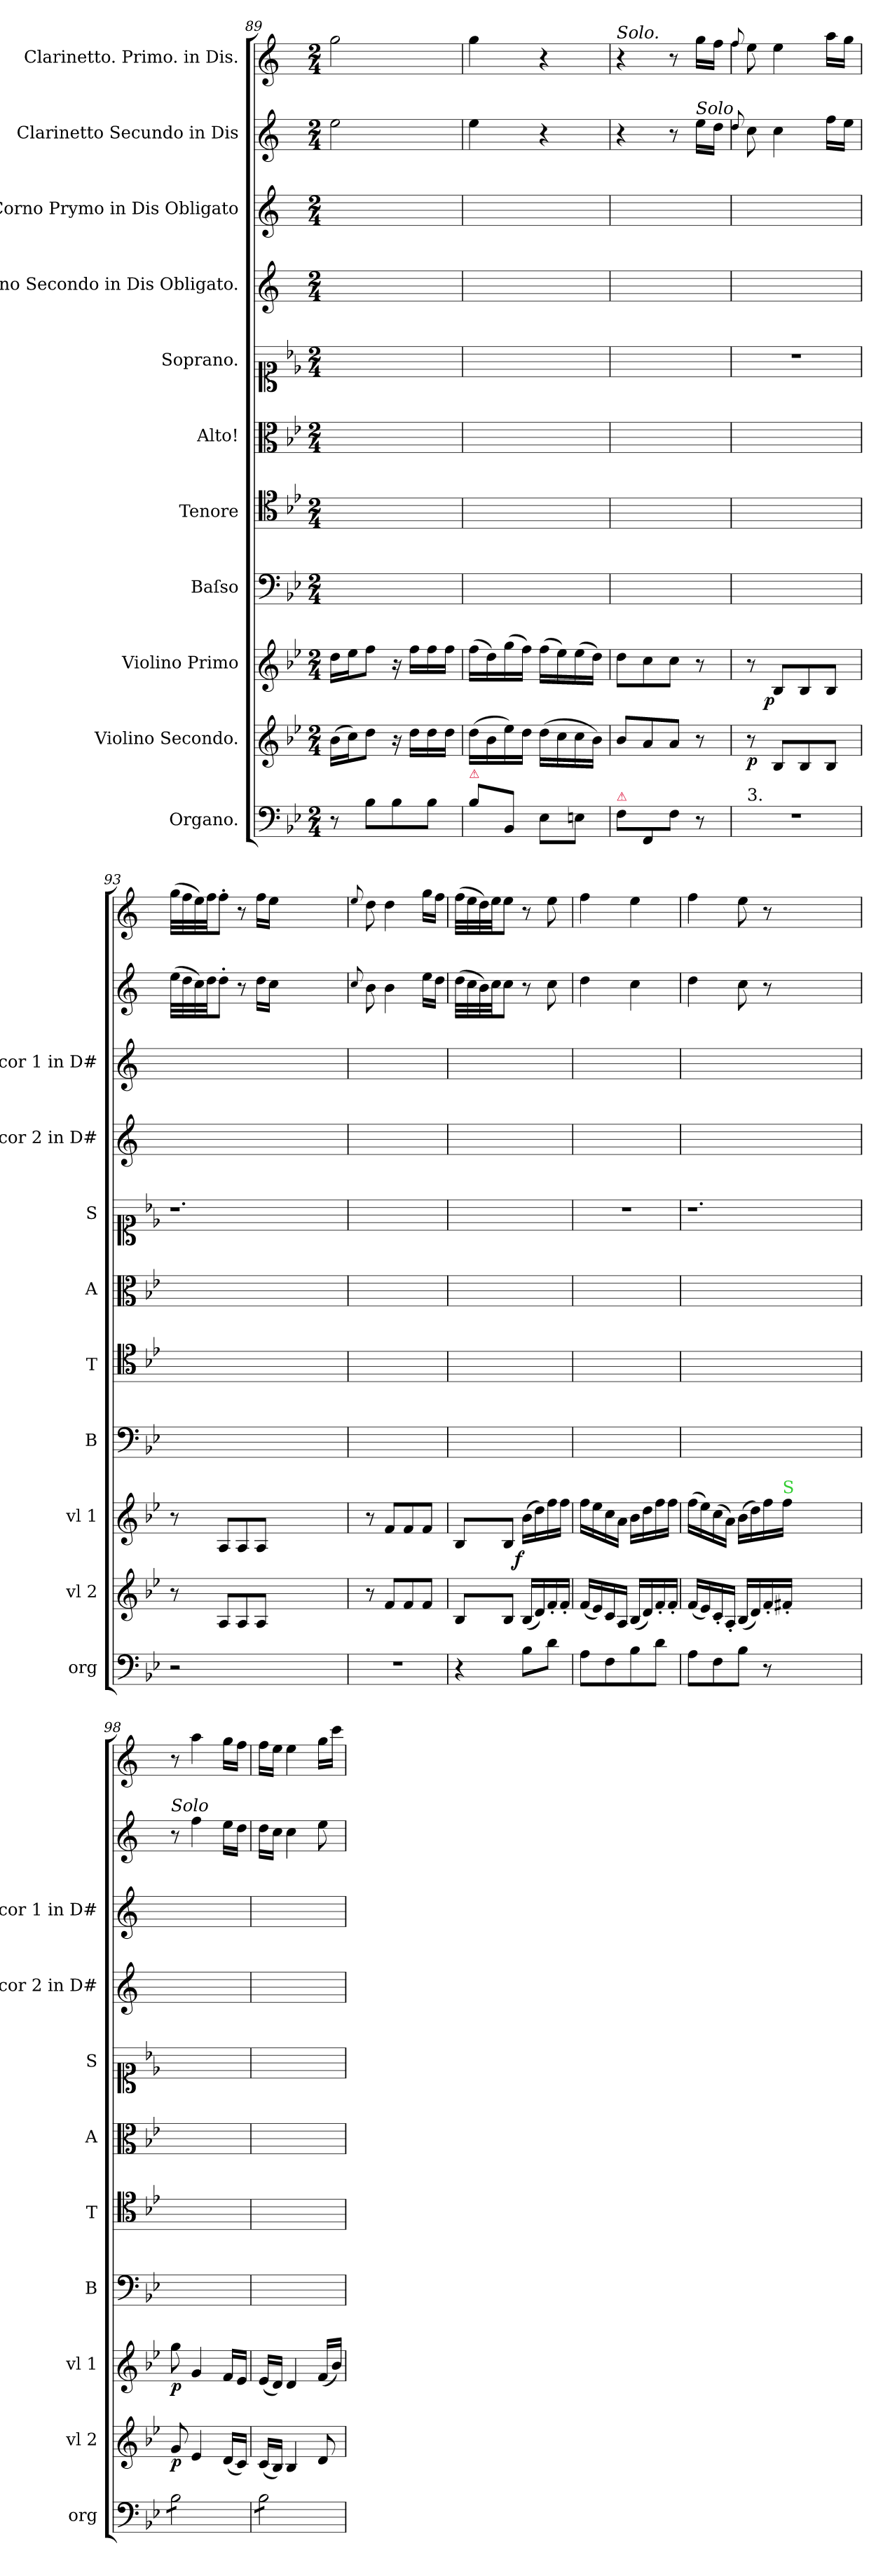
**kern	**kern	**dynam	**kern	**dynam	**kern	**kern	**kern	**kern	**kern	**kern	**kern	**kern
*part11	*part10	*part10	*part9	*part9	*part8	*part7	*part6	*part5	*part4	*part3	*part2	*part1
*staff11	*staff10	*staff10	*staff9	*staff9	*staff8	*staff7	*staff6	*staff5	*staff4	*staff3	*staff2	*staff1
*I"Organo.	*I"Violino Secondo.	*	*I"Violino Primo	*	*I"Baſso	*I"Tenore	*I"Alto!	*I"Soprano.	*I"Corno Secondo in Dis Obligato.	*I"Corno Prymo in Dis Obligato	*I"Clarinetto Secundo in Dis	*I"Clarinetto. Primo. in Dis.
*I'org	*I'vl 2	*	*I'vl 1	*	*I'B	*I'T	*I'A	*I'S	*I'cor 2 in D#	*I'cor 1 in D#	*	*
*clefF4	*clefG2	*	*clefG2	*	*clefF4	*clefC4	*clefC3	*clefC1	*clefG2	*clefG2	*clefG2	*clefG2
*	*	*	*	*	*	*	*	*	*ITrd5c9	*ITrd5c9	*ITrd1c2	*ITrd1c2
*k[b-e-]	*k[b-e-]	*	*k[b-e-]	*	*k[b-e-]	*k[b-e-]	*k[b-e-]	*k[b-e-]	*k[b-e-a-]	*k[b-e-a-]	*k[b-e-]	*k[b-e-]
*M2/4	*M2/4	*	*M2/4	*	*M2/4	*M2/4	*M2/4	*M2/4	*M2/4	*M2/4	*M2/4	*M2/4
=89	=89	=89	=89	=89	=89	=89	=89	=89	=89	=89	=89	=89
8r	(16b-\LL	.	16dd\LL	.	2ryy	2ryy	2ryy	2ryy	2ryy	2ryy	2dd\	2ff\
.	16cc\J)	.	16ee-\J	.	.	.	.	.	.	.	.	.
8B-\L	8dd\J	.	8ff\J	.	.	.	.	.	.	.	.	.
8B-\	16r	.	16r	.	.	.	.	.	.	.	.	.
.	16dd\LL	.	16ff\LL	.	.	.	.	.	.	.	.	.
8B-\J	16dd\	.	16ff\	.	.	.	.	.	.	.	.	.
.	16dd\JJ	.	16ff\JJ	.	.	.	.	.	.	.	.	.
=90	=90	=90	=90	=90	=90	=90	=90	=90	=90	=90	=90	=90
!LO:TX:a:color=crimson:t=⚠	!	!	!	!	!	!	!	!	!	!	!	!
8B-\L	(16dd\LL	.	(16ff\LL	.	2ryy	2ryy	2ryy	2ryy	2ryy	2ryy	4dd\	4ff\
.	16b-\	.	16dd\)	.	.	.	.	.	.	.	.	.
8BB-/J	16ee-\)	.	(16gg\	.	.	.	.	.	.	.	.	.
.	16dd\JJ	.	16ff\JJ)	.	.	.	.	.	.	.	.	.
8E-\L	(16dd\LL	.	(16ff\LL	.	.	.	.	.	.	.	4r	4r
.	16cc\	.	16ee-\)	.	.	.	.	.	.	.	.	.
8En\J	16cc\	.	(16ee-\	.	.	.	.	.	.	.	.	.
.	16b-\JJ)	.	16dd\JJ)	.	.	.	.	.	.	.	.	.
=91	=91	=91	=91	=91	=91	=91	=91	=91	=91	=91	=91	=91
!	!	!	!	!	!	!	!	!	!	!	!	!LO:TX:a:i:t=Solo.
!LO:TX:a:color=crimson:t=⚠	!	!	!	!	!	!	!	!	!	!	!	!
8F\L	8b-/L	.	8dd\L	.	2ryy	2ryy	2ryy	2ryy	2ryy	2ryy	4r	4r
8FF/	8a/	.	8cc\	.	.	.	.	.	.	.	.	.
8F\J	8a/J	.	8cc\J	.	.	.	.	.	.	.	8r	8r
!	!	!	!	!	!	!	!	!	!	!	!LO:TX:a:i:t=Solo	!
8r	8r	.	8r	.	.	.	.	.	.	.	16dd\LL	16ff\LL
.	.	.	.	.	.	.	.	.	.	.	16cc\JJ	16ee-\JJ
=92	=92	=92	=92	=92	=92	=92	=92	=92	=92	=92	=92	=92
.	.	.	.	.	.	.	.	.	.	.	8qqcc/	8qqee-/
!LO:TX:a:t=3.	!	!	!	!	!	!	!	!	!	!	!	!
2r	8r	p	8r	.	2ryy	2ryy	2ryy	2r	2ryy	2ryy	8b-\	8dd\
!	!	!	!	!LO:DY:b:rj	!	!	!	!	!	!	!	!
.	8B-/L	.	8B-/L	p	.	.	.	.	.	.	4b-\	4dd\
.	8B-/	.	8B-/	.	.	.	.	.	.	.	.	.
.	8B-/J	.	8B-/J	.	.	.	.	.	.	.	16ee-\LL	16gg\LL
.	.	.	.	.	.	.	.	.	.	.	16dd\JJ	16ff\JJ
=93	=93	=93	=93	=93	=93	=93	=93	=93	=93	=93	=93	=93
2r	8r	.	8r	.	2ryy	2ryy	2ryy	1.r	2ryy	2ryy	(32dd\LLL	(32ff\LLL
.	.	.	.	.	.	.	.	.	.	.	32cc\	32ee-\
.	.	.	.	.	.	.	.	.	.	.	32b-\)	32dd\)
.	.	.	.	.	.	.	.	.	.	.	32cc\JJ	32ee-\JJ
.	8A/L	.	8A/L	.	.	.	.	.	.	.	8cc'\J	8ee-'\J
.	8A/	.	8A/	.	.	.	.	.	.	.	8r	8r
.	8A/J	.	8A/J	.	.	.	.	.	.	.	16cc\LL	16ee-\LL
.	.	.	.	.	.	.	.	.	.	.	16b-\JJ	16dd\JJ
1ryy	1ryy	.	1ryy	.	1ryy	1ryy	1ryy	.	1ryy	1ryy	1ryy	1ryy
=94	=94	=94	=94	=94	=94	=94	=94	=94	=94	=94	=94	=94
.	.	.	.	.	.	.	.	.	.	.	8qqb-/	8qqdd/
2r	8r	.	8r	.	2ryy	2ryy	2ryy	2ryy	2ryy	2ryy	8a\	8cc\
.	8f/L	.	8f/L	.	.	.	.	.	.	.	4a\	4cc\
.	8f/	.	8f/	.	.	.	.	.	.	.	.	.
.	8f/J	.	8f/J	.	.	.	.	.	.	.	16dd\LL	16ff\LL
.	.	.	.	.	.	.	.	.	.	.	16cc\JJ	16ee-\JJ
=95	=95	=95	=95	=95	=95	=95	=95	=95	=95	=95	=95	=95
4r	8B-/L	.	8B-/L	.	2ryy	2ryy	2ryy	2ryy	2ryy	2ryy	(32cc\LLL	(32ee-\LLL
.	.	.	.	.	.	.	.	.	.	.	32b-\	32dd\
.	.	.	.	.	.	.	.	.	.	.	32a\)	32cc\)
.	.	.	.	.	.	.	.	.	.	.	32b-\JJ	32dd\JJ
.	8B-/J	.	8B-/J	.	.	.	.	.	.	.	8b-\J	8dd\J
!	!	!LO:DY:a	!	!LO:DY:b:rj	!	!	!	!	!	!	!	!
8B-\L	(16B-/LL	for.	(16b-\LL	f	.	.	.	.	.	.	8r	8r
.	16d/)	.	16dd\)	.	.	.	.	.	.	.	.	.
8d\J	16f'/	.	16ff\	.	.	.	.	.	.	.	8b-\	8dd\
.	16f'/JJ	.	16ff\JJ	.	.	.	.	.	.	.	.	.
=96	=96	=96	=96	=96	=96	=96	=96	=96	=96	=96	=96	=96
8A\L	(16f/LL	.	16ff\LL	.	2ryy	2ryy	2ryy	2r	2ryy	2ryy	4cc\	4ee-\
.	16e-/)	.	16ee-\	.	.	.	.	.	.	.	.	.
8F\	16c/	.	16cc\	.	.	.	.	.	.	.	.	.
.	16A/JJ	.	16a\JJ	.	.	.	.	.	.	.	.	.
8B-\	(16B-/LL	.	16b-\LL	.	.	.	.	.	.	.	4b-\	4dd\
.	16d/)	.	16dd\	.	.	.	.	.	.	.	.	.
8d\J	16f'/	.	16ff\	.	.	.	.	.	.	.	.	.
.	16f'/JJ	.	16ff\JJ	.	.	.	.	.	.	.	.	.
=97	=97	=97	=97	=97	=97	=97	=97	=97	=97	=97	=97	=97
8A\L	(16f/LL	.	(16ff\LL	.	2ryy	2ryy	2ryy	1.r	2ryy	2ryy	4cc\	4ee-\
.	16e-/)	.	16ee-\)	.	.	.	.	.	.	.	.	.
8F\	16c'/	.	(16cc\	.	.	.	.	.	.	.	.	.
.	16A'/JJ	.	16a\JJ)	.	.	.	.	.	.	.	.	.
8B-\J	(16B-/LL	.	(16b-\LL	.	.	.	.	.	.	.	8b-\	8dd\
.	16d/)	.	16dd\)	.	.	.	.	.	.	.	.	.
8r	16f'/	.	16ff\	.	.	.	.	.	.	.	8r	8r
!	!	!	!LO:TX:a:color=limegreen:t=S	!	!	!	!	!	!	!	!	!
.	16f#X'/JJ	.	16ff\JJ	.	.	.	.	.	.	.	.	.
1ryy	1ryy	.	1ryy	.	1ryy	1ryy	1ryy	.	1ryy	1ryy	1ryy	1ryy
=98	=98	=98	=98	=98	=98	=98	=98	=98	=98	=98	=98	=98
!	!	!	!	!	!	!	!	!	!	!	!LO:TX:a:i:t=Solo	!
!	!	!	!	!LO:DY:b	!	!	!	!	!	!	!	!
*tremolo	*	*	*	*	*	*	*	*	*	*	*	*
8B-\L	8g/	p	8gg\	p	2ryy	2ryy	2ryy	2ryy	2ryy	2ryy	8r	8r
8B-\	4e-/	.	4g/	.	.	.	.	.	.	.	4ee-\	4gg\
8B-\	.	.	.	.	.	.	.	.	.	.	.	.
8B-\J	(16d/LL	.	16f/LL	.	.	.	.	.	.	.	16dd\LL	16ff\LL
.	16c/JJ)	.	16e-/JJ	.	.	.	.	.	.	.	16cc\JJ	16ee-\JJ
=99	=99	=99	=99	=99	=99	=99	=99	=99	=99	=99	=99	=99
8B-\L	(16c/LL	.	(16e-/LL	.	2ryy	2ryy	2ryy	2ryy	2ryy	2ryy	16cc\LL	16ee-\LL
.	16B-/JJ)	.	16d/JJ)	.	.	.	.	.	.	.	16b-\JJ	16dd\JJ
8B-\	4B-/	.	4d/	.	.	.	.	.	.	.	4b-\	4dd\
8B-\	.	.	.	.	.	.	.	.	.	.	.	.
8B-\J	8d/	.	(16f/LL	.	.	.	.	.	.	.	8dd\	16ff\LL
*Xtremolo	*	*	*	*	*	*	*	*	*	*	*	*
.	.	.	16b-/JJ)	.	.	.	.	.	.	.	.	16bb-\JJ
=	=	=	=	=	=	=	=	=	=	=	=	=
*-	*-	*-	*-	*-	*-	*-	*-	*-	*-	*-	*-	*-
